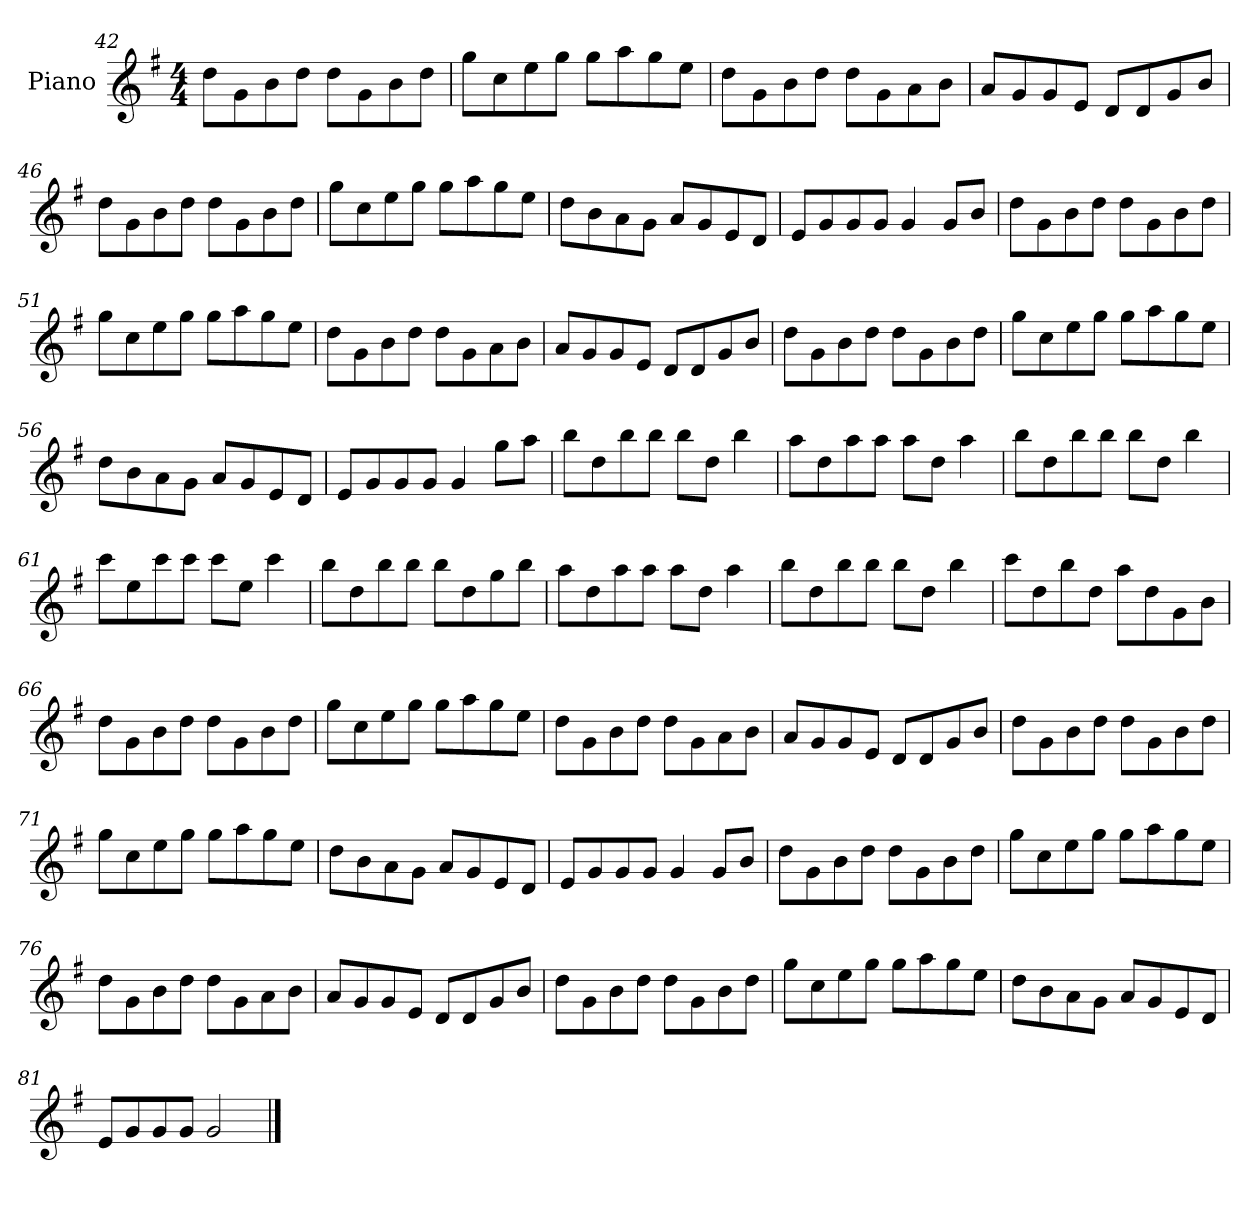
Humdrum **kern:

**kern
*part1
*staff1
*I"Piano
*I'Pno
*clefG2
*k[f#]
*M4/4
=42
8dd\L
8g\
8b\
8dd\J
8dd\L
8g\
8b\
8dd\J
=43
8gg\L
8cc\
8ee\
8gg\J
8gg\L
8aa\
8gg\
8ee\J
=44
8dd\L
8g\
8b\
8dd\J
8dd\L
8g\
8a\
8b\J
=45
8a/L
8g/
8g/
8e/J
8d/L
8d/
8g/
8b/J
=46
8dd\L
8g\
8b\
8dd\J
8dd\L
8g\
8b\
8dd\J
=47
8gg\L
8cc\
8ee\
8gg\J
8gg\L
8aa\
8gg\
8ee\J
=48
8dd\L
8b\
8a\
8g\J
8a/L
8g/
8e/
8d/J
=49
8e/L
8g/
8g/
8g/J
4g/
8g/L
8b/J
=50
8dd\L
8g\
8b\
8dd\J
8dd\L
8g\
8b\
8dd\J
=51
8gg\L
8cc\
8ee\
8gg\J
8gg\L
8aa\
8gg\
8ee\J
=52
8dd\L
8g\
8b\
8dd\J
8dd\L
8g\
8a\
8b\J
=53
8a/L
8g/
8g/
8e/J
8d/L
8d/
8g/
8b/J
=54
8dd\L
8g\
8b\
8dd\J
8dd\L
8g\
8b\
8dd\J
=55
8gg\L
8cc\
8ee\
8gg\J
8gg\L
8aa\
8gg\
8ee\J
=56
8dd\L
8b\
8a\
8g\J
8a/L
8g/
8e/
8d/J
=57
8e/L
8g/
8g/
8g/J
4g/
8gg\L
8aa\J
=58
8bb\L
8dd\
8bb\
8bb\J
8bb\L
8dd\J
4bb\
=59
8aa\L
8dd\
8aa\
8aa\J
8aa\L
8dd\J
4aa\
=60
8bb\L
8dd\
8bb\
8bb\J
8bb\L
8dd\J
4bb\
=61
8ccc\L
8ee\
8ccc\
8ccc\J
8ccc\L
8ee\J
4ccc\
=62
8bb\L
8dd\
8bb\
8bb\J
8bb\L
8dd\
8gg\
8bb\J
=63
8aa\L
8dd\
8aa\
8aa\J
8aa\L
8dd\J
4aa\
=64
8bb\L
8dd\
8bb\
8bb\J
8bb\L
8dd\J
4bb\
=65
8ccc\L
8dd\
8bb\
8dd\J
8aa\L
8dd\
8g\
8b\J
=66
8dd\L
8g\
8b\
8dd\J
8dd\L
8g\
8b\
8dd\J
=67
8gg\L
8cc\
8ee\
8gg\J
8gg\L
8aa\
8gg\
8ee\J
=68
8dd\L
8g\
8b\
8dd\J
8dd\L
8g\
8a\
8b\J
=69
8a/L
8g/
8g/
8e/J
8d/L
8d/
8g/
8b/J
=70
8dd\L
8g\
8b\
8dd\J
8dd\L
8g\
8b\
8dd\J
=71
8gg\L
8cc\
8ee\
8gg\J
8gg\L
8aa\
8gg\
8ee\J
=72
8dd\L
8b\
8a\
8g\J
8a/L
8g/
8e/
8d/J
=73
8e/L
8g/
8g/
8g/J
4g/
8g/L
8b/J
=74
8dd\L
8g\
8b\
8dd\J
8dd\L
8g\
8b\
8dd\J
=75
8gg\L
8cc\
8ee\
8gg\J
8gg\L
8aa\
8gg\
8ee\J
=76
8dd\L
8g\
8b\
8dd\J
8dd\L
8g\
8a\
8b\J
=77
8a/L
8g/
8g/
8e/J
8d/L
8d/
8g/
8b/J
=78
8dd\L
8g\
8b\
8dd\J
8dd\L
8g\
8b\
8dd\J
=79
8gg\L
8cc\
8ee\
8gg\J
8gg\L
8aa\
8gg\
8ee\J
=80
8dd\L
8b\
8a\
8g\J
8a/L
8g/
8e/
8d/J
=81
8e/L
8g/
8g/
8g/J
2g/
==
*-
